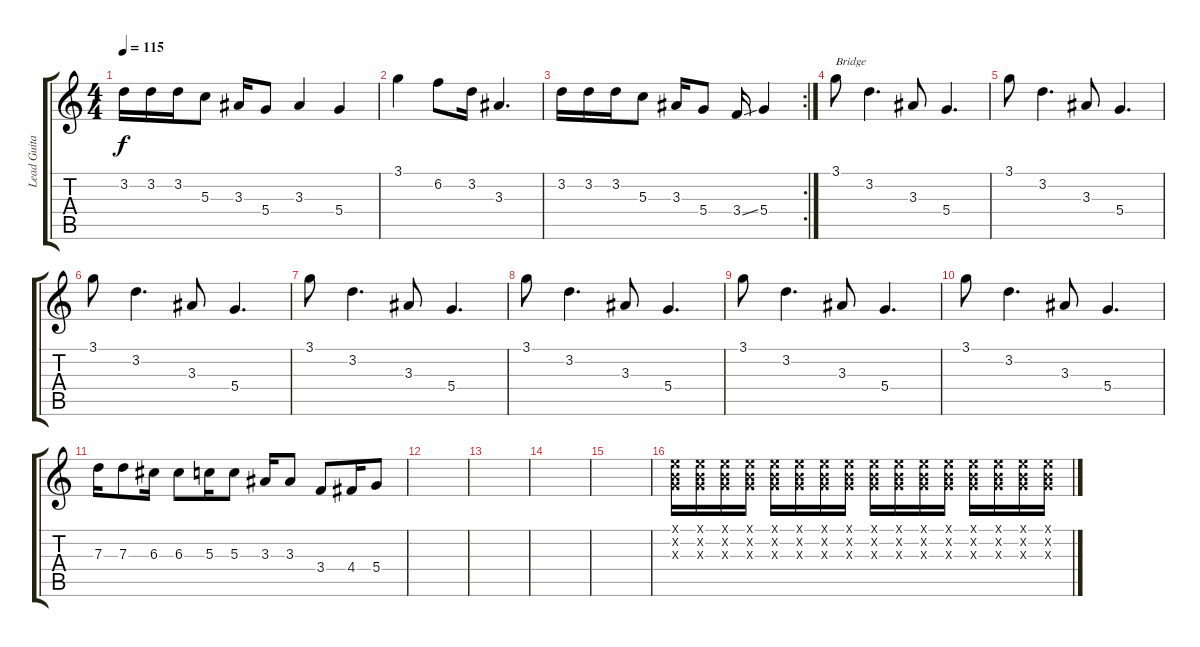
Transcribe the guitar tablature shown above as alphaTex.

\track ("Lead Guitar" "Lead Guita") {instrument distortionguitar}
\staff {score tabs}
\tuning (E4 B3 G3 D3 A2 E2) {hide}
\ts (4 4)
\tempo 115
\clef g2
\ks c
3.2.16{dy f} 3.2.16 3.2.16 5.3.8 3.3.16 5.4.8 3.3.4 5.4.4 |
3.1.4 6.2.8 3.2.16 3.3.4{d} |
\rc 2
3.2.16 3.2.16 3.2.16 5.3.8 3.3.16 5.4.8 3.4{ss}.16 5.4.4 |
3.1.8{txt "Bridge"} 3.2.4{d} 3.3.8 5.4.4{d} |
3.1.8 3.2.4{d} 3.3.8 5.4.4{d} |
3.1.8 3.2.4{d} 3.3.8 5.4.4{d} |
3.1.8 3.2.4{d} 3.3.8 5.4.4{d} |
3.1.8 3.2.4{d} 3.3.8 5.4.4{d} |
3.1.8 3.2.4{d} 3.3.8 5.4.4{d} |
3.1.8 3.2.4{d} 3.3.8 5.4.4{d} |
7.3.16 7.3.8 6.3.16 6.3.8 5.3.16 5.3.8 3.3.16 3.3.8 3.4.8 4.4.16 5.4.8 |
|
|
|
|
(0.1{x} 0.2{x} 0.3{x}).16 (0.1{x} 0.2{x} 0.3{x}).16 (0.1{x} 0.2{x} 0.3{x}).16 (0.1{x} 0.2{x} 0.3{x}).16 (0.1{x} 0.2{x} 0.3{x}).16 (0.1{x} 0.2{x} 0.3{x}).16 (0.1{x} 0.2{x} 0.3{x}).16 (0.1{x} 0.2{x} 0.3{x}).16 (0.1{x} 0.2{x} 0.3{x}).16 (0.1{x} 0.2{x} 0.3{x}).16 (0.1{x} 0.2{x} 0.3{x}).16 (0.1{x} 0.2{x} 0.3{x}).16 (0.1{x} 0.2{x} 0.3{x}).16 (0.1{x} 0.2{x} 0.3{x}).16 (0.1{x} 0.2{x} 0.3{x}).16 (0.1{x} 0.2{x} 0.3{x}).16
